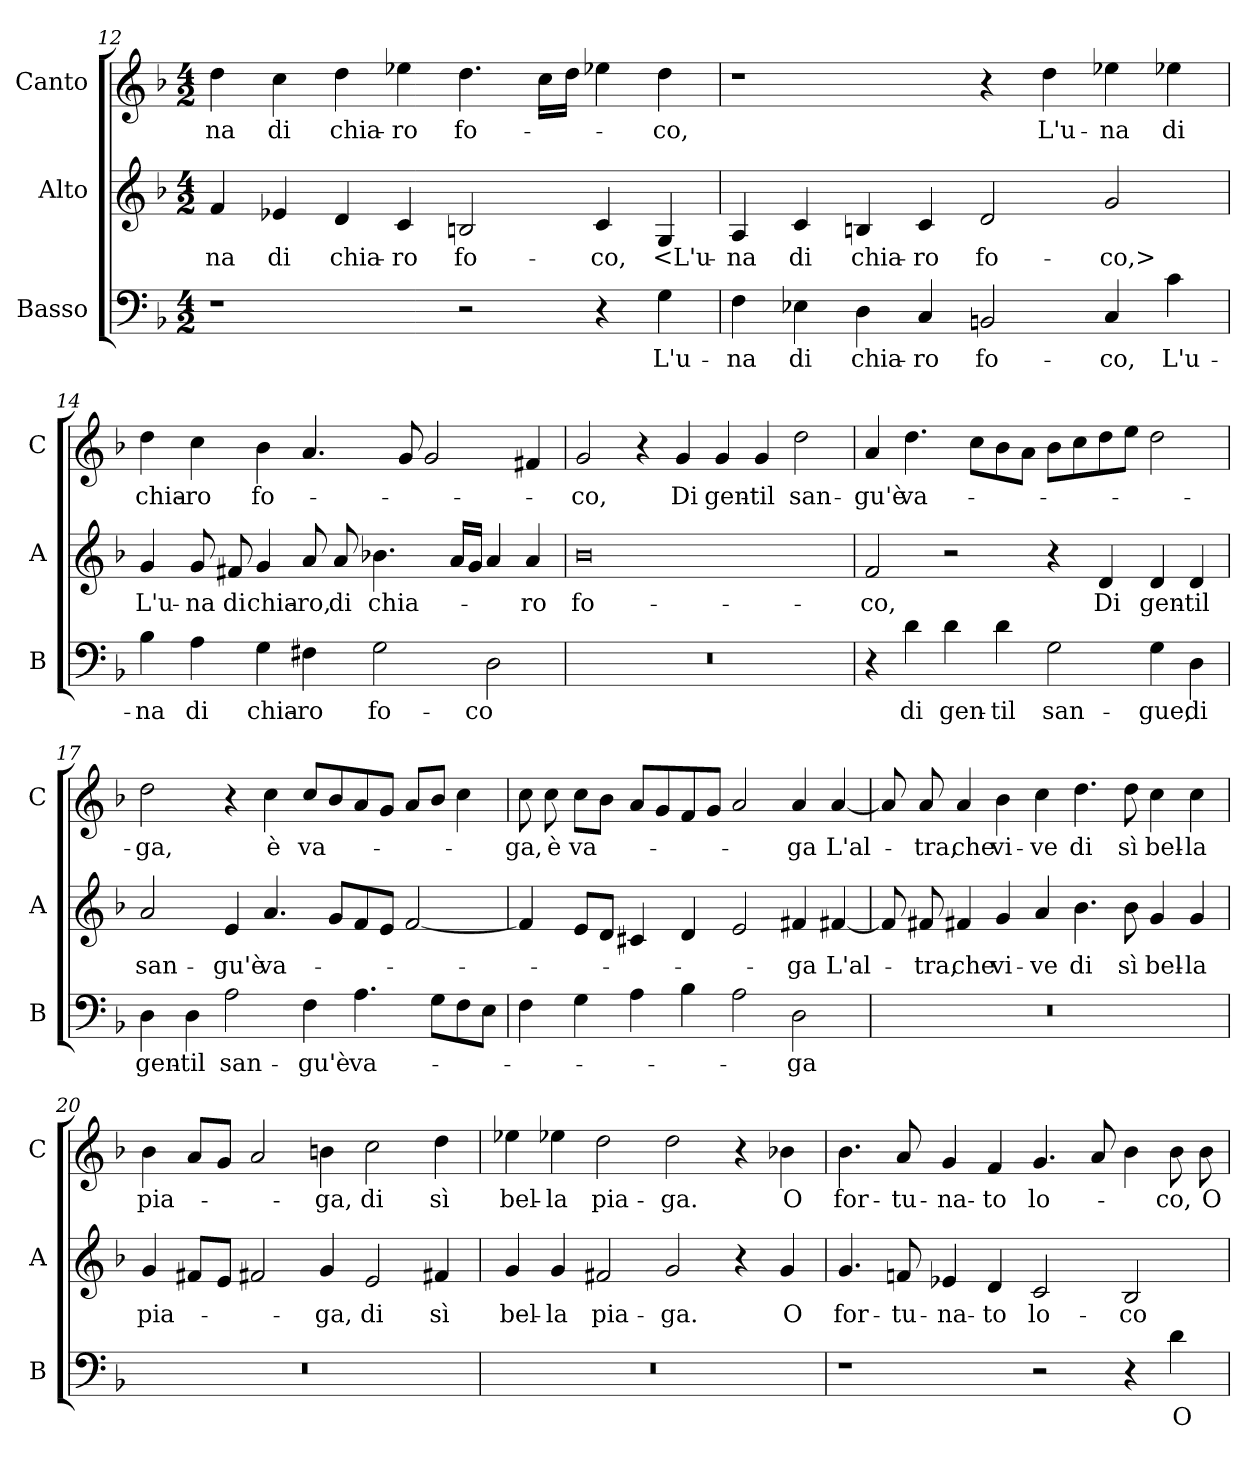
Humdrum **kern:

**kern	**text	**kern	**text	**kern	**text
*part3	*part3	*part2	*part2	*part1	*part1
*staff3	*staff3	*staff2	*staff2	*staff1	*staff1
*I"Basso	*	*I"Alto	*	*I"Canto	*
*I'B	*	*I'A	*	*I'C	*
*clefF4	*	*clefG2	*	*clefG2	*
*k[b-]	*	*k[b-]	*	*k[b-]	*
*M4/2	*	*M4/2	*	*M4/2	*
=12	=12	=12	=12	=12	=12
1r	.	4f	-na	4dd	-na
.	.	4e-X	di	4cc	di
.	.	4d	chia-	4dd	chia-
.	.	4c	-ro	4ee-X	-ro
2r	.	2Bn	fo-	4.dd	fo-
.	.	.	.	16ccLL	.
.	.	.	.	16ddJJ	.
4r	.	4c	-co,	4ee-X	.
4G	L'u-	4G	<L'u-	4dd	-co,
=13	=13	=13	=13	=13	=13
4F	-na	4A	-na	1r	.
4E-X	di	4c	di	.	.
4D	chia-	4Bn	chia-	.	.
4C	-ro	4c	-ro	.	.
2BBn	fo-	2d	fo-	4r	.
.	.	.	.	4dd	L'u-
4C	-co,	2g	-co,>	4ee-X	-na
4c	L'u-	.	.	4ee-X	di
=14	=14	=14	=14	=14	=14
4B-	-na	4g	L'u-	4dd	chia-
4A	di	8g	-na	4cc	-ro
.	.	8f#X	di	.	.
4G	chia-	4g	chia-	4b-	fo-
4F#X	-ro	8a	-ro,	4.a	.
.	.	8a	di	.	.
2G	fo-	4.b-X	chia-	.	.
.	.	.	.	8g	.
.	.	.	.	2g	.
.	.	16aLL	.	.	.
.	.	16gJJ	.	.	.
2D	-co	4a	.	.	.
.	.	4a	-ro	4f#X	.
=15	=15	=15	=15	=15	=15
0r	.	0b-	fo-	2g	-co,
.	.	.	.	4r	.
.	.	.	.	4g	Di
.	.	.	.	4g	gen-
.	.	.	.	4g	-til
.	.	.	.	2dd	san-
=16	=16	=16	=16	=16	=16
4r	.	2f	-co,	4a	-gu'è
4d	di	.	.	4.dd	va-
4d	gen-	2r	.	.	.
.	.	.	.	8ccL	.
4d	-til	.	.	8b-	.
.	.	.	.	8aJ	.
2G	san-	4r	.	8b-L	.
.	.	.	.	8cc	.
.	.	4d	Di	8dd	.
.	.	.	.	8eeJ	.
4G	-gue,	4d	gen-	2dd	.
4D	di	4d	-til	.	.
=17	=17	=17	=17	=17	=17
4D	gen-	2a	san-	2dd	-ga,
4D	-til	.	.	.	.
2A	san-	4e	-gu'è	4r	.
.	.	4.a	va-	4cc	è
4F	-gu'è	.	.	8ccL	va-
.	.	8gL	.	8b-	.
4.A	va-	8f	.	8a	.
.	.	8eJ	.	8gJ	.
.	.	[2f	.	8aL	.
8GL	.	.	.	8b-J	.
8F	.	.	.	4cc	.
8EJ	.	.	.	.	.
=18	=18	=18	=18	=18	=18
4F	.	4f]	.	8cc	-ga,
.	.	.	.	8cc	è
4G	.	8eL	.	8ccL	va-
.	.	8dJ	.	8b-J	.
4A	.	4c#X	.	8aL	.
.	.	.	.	8g	.
4B-	.	4d	.	8f	.
.	.	.	.	8gJ	.
2A	.	2e	.	2a	.
2D	-ga	4f#X	-ga	4a	-ga
.	.	[4f#X	L'al-	[4a	L'al-
=19	=19	=19	=19	=19	=19
0r	.	8f#]	.	8a]	.
.	.	8f#X	-tra,	8a	-tra,
.	.	4f#X	che	4a	che
.	.	4g	vi-	4b-	vi-
.	.	4a	-ve	4cc	-ve
.	.	4.b-	di	4.dd	di
.	.	8b-	sì	8dd	sì
.	.	4g	bel-	4cc	bel-
.	.	4g	-la	4cc	-la
=20	=20	=20	=20	=20	=20
0r	.	4g	pia-	4b-	pia-
.	.	8f#XL	.	8aL	.
.	.	8eJ	.	8gJ	.
.	.	2f#X	.	2a	.
.	.	4g	-ga,	4bn	-ga,
.	.	2e	di	2cc	di
.	.	4f#X	sì	4dd	sì
=21	=21	=21	=21	=21	=21
0r	.	4g	bel-	4ee-X	bel-
.	.	4g	-la	4ee-X	-la
.	.	2f#X	pia-	2dd	pia-
.	.	2g	-ga.	2dd	-ga.
.	.	4r	.	4r	.
.	.	4g	O	4b-X	O
=22	=22	=22	=22	=22	=22
1r	.	4.g	for-	4.b-	for-
.	.	8fn	-tu-	8a	-tu-
.	.	4e-X	-na-	4g	-na-
.	.	4d	-to	4f	-to
2r	.	2c	lo-	4.g	lo-
.	.	.	.	8a	.
4r	.	2B-	-co	4b-	.
4d	O	.	.	8b-	-co,
.	.	.	.	8b-	O
=	=	=	=	=	=
*-	*-	*-	*-	*-	*-
